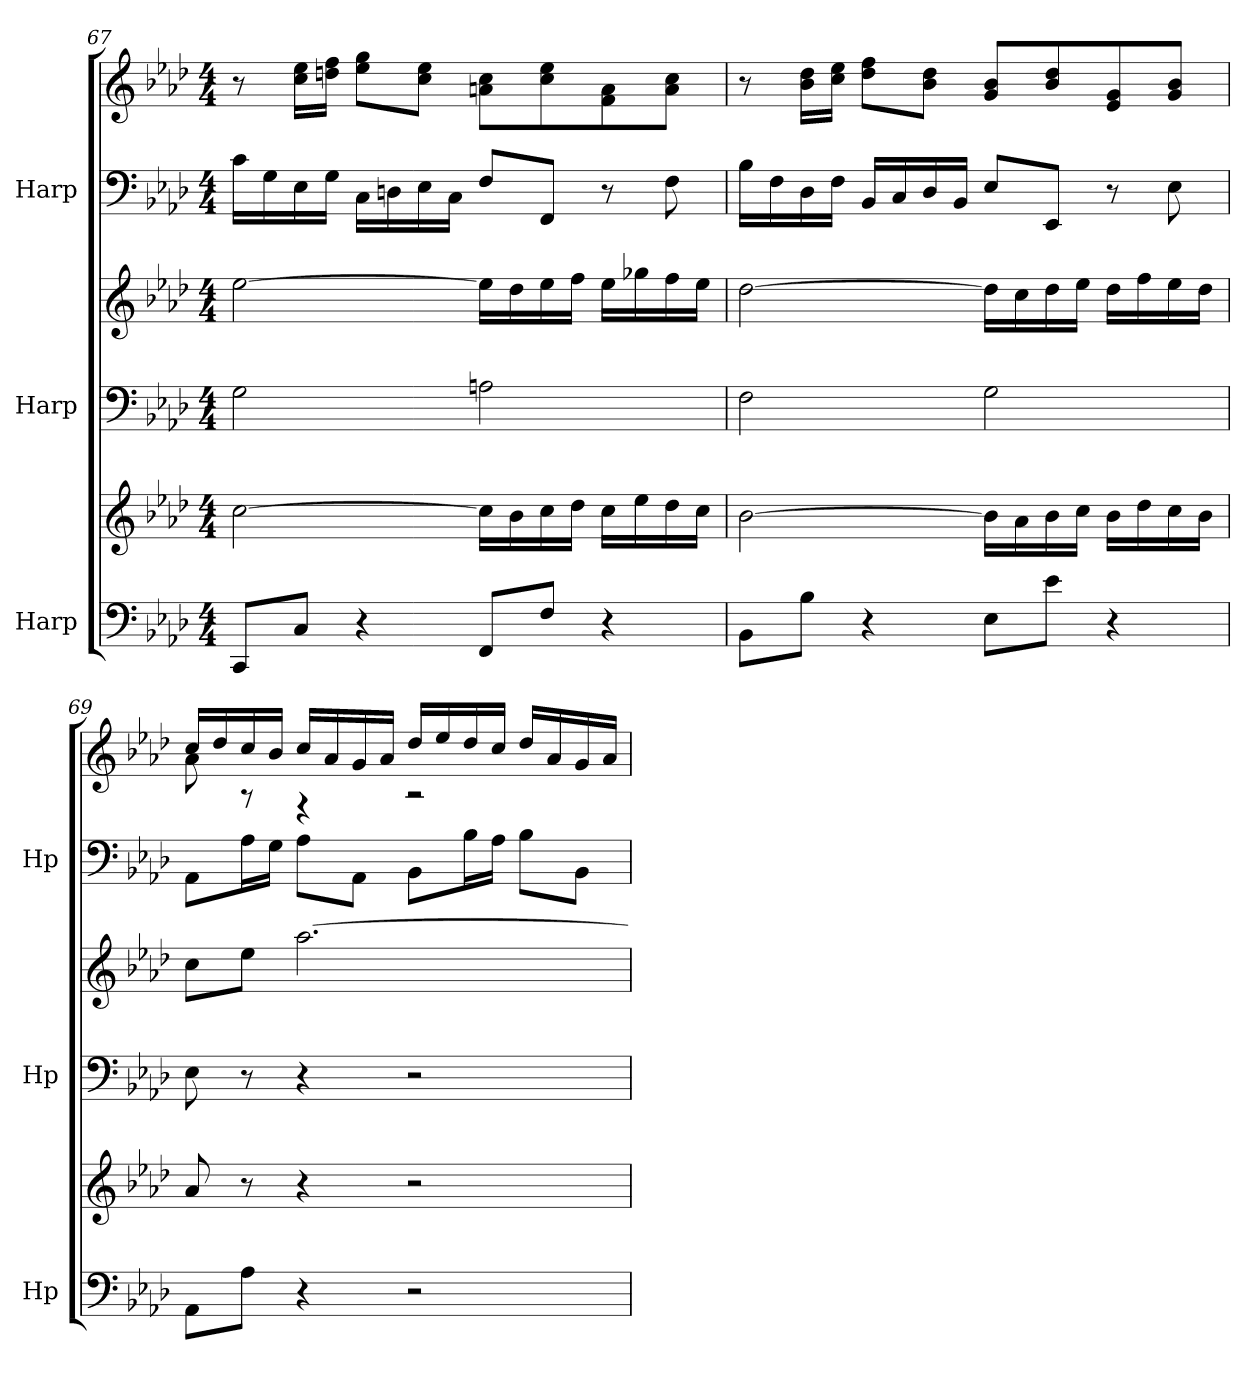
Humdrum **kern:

**kern	**kern	**kern	**kern	**kern	**kern
*part3	*part3	*part2	*part2	*part1	*part1
*staff6	*staff5	*staff4	*staff3	*staff2	*staff1
*I"Harp	*	*I"Harp	*	*I"Harp	*
*I'Hp	*	*I'Hp	*	*I'Hp	*
*clefF4	*clefG2	*clefF4	*clefG2	*clefF4	*clefG2
*k[b-e-a-d-]	*k[b-e-a-d-]	*k[b-e-a-d-]	*k[b-e-a-d-]	*k[b-e-a-d-]	*k[b-e-a-d-]
*M4/4	*M4/4	*M4/4	*M4/4	*M4/4	*M4/4
=67	=67	=67	=67	=67	=67
8CC/L	[2cc\	2G\	[2ee-\	16c\LL	8r
.	.	.	.	16G\	.
8C/J	.	.	.	16E-\	16cc\ 16ee-\LL
.	.	.	.	16G\JJ	16ddn\ 16ff\JJ
4r	.	.	.	16C\LL	8ee-\ 8gg\L
.	.	.	.	16Dn\	.
.	.	.	.	16E-\	8cc\ 8ee-\J
.	.	.	.	16C\JJ	.
8FF/L	16cc\LL]	2An\	16ee-\LL]	8F/L	8an\ 8cc\L
.	16b-\	.	16dd-\	.	.
8F/J	16cc\	.	16ee-\	8FF/J	8cc\ 8ee-\
.	16dd-\JJ	.	16ff\JJ	.	.
4r	16cc\LL	.	16ee-\LL	8r	8f\ 8a\
.	16ee-\	.	16gg-X\	.	.
.	16dd-\	.	16ff\	8F\	8a\ 8cc\J
.	16cc\JJ	.	16ee-\JJ	.	.
!!LO:LB:g=z
=68	=68	=68	=68	=68	=68
8BB-\L	[2b-\	2F\	[2dd-\	16B-\LL	8r
.	.	.	.	16F\	.
8B-\J	.	.	.	16D-\	16b-\ 16dd-\LL
.	.	.	.	16F\JJ	16cc\ 16ee-\JJ
4r	.	.	.	16BB-/LL	8dd-\ 8ff\L
.	.	.	.	16C/	.
.	.	.	.	16D-/	8b-\ 8dd-\J
.	.	.	.	16BB-/JJ	.
8E-\L	16b-\LL]	2G\	16dd-\LL]	8E-/L	8g/ 8b-/L
.	16a-\	.	16cc\	.	.
8e-\J	16b-\	.	16dd-\	8EE-/J	8b-/ 8dd-/
.	16cc\JJ	.	16ee-\JJ	.	.
4r	16b-\LL	.	16dd-\LL	8r	8e-/ 8g/
.	16dd-\	.	16ff\	.	.
.	16cc\	.	16ee-\	8E-\	8g/ 8b-/J
.	16b-\JJ	.	16dd-\JJ	.	.
=69	=69	=69	=69	=69	=69
*	*	*	*	*	*^
8AA-\L	8a-/	8E-\	8cc\L	8AA-\L	16cc/LL	8a-\
.	.	.	.	.	16dd-/	.
8A-\J	8r	8r	8ee-\J	16A-\L	16cc/	8rA
.	.	.	.	16G\JJ	16b-/JJ	.
4r	4r	4r	[2.aa-\	8A-\L	16cc/LL	4rF
.	.	.	.	.	16a-/	.
.	.	.	.	8AA-\J	16g/	.
.	.	.	.	.	16a-/JJ	.
2r	2r	2r	.	8BB-\L	16dd-/LL	2rA
.	.	.	.	.	16ee-/	.
.	.	.	.	16B-\L	16dd-/	.
.	.	.	.	16A-\JJ	16cc/JJ	.
.	.	.	.	8B-\L	16dd-/LL	.
.	.	.	.	.	16a-/	.
.	.	.	.	8BB-\J	16g/	.
.	.	.	.	.	16a-/JJ	.
*	*	*	*	*	*v	*v
=	=	=	=	=	=
*-	*-	*-	*-	*-	*-
